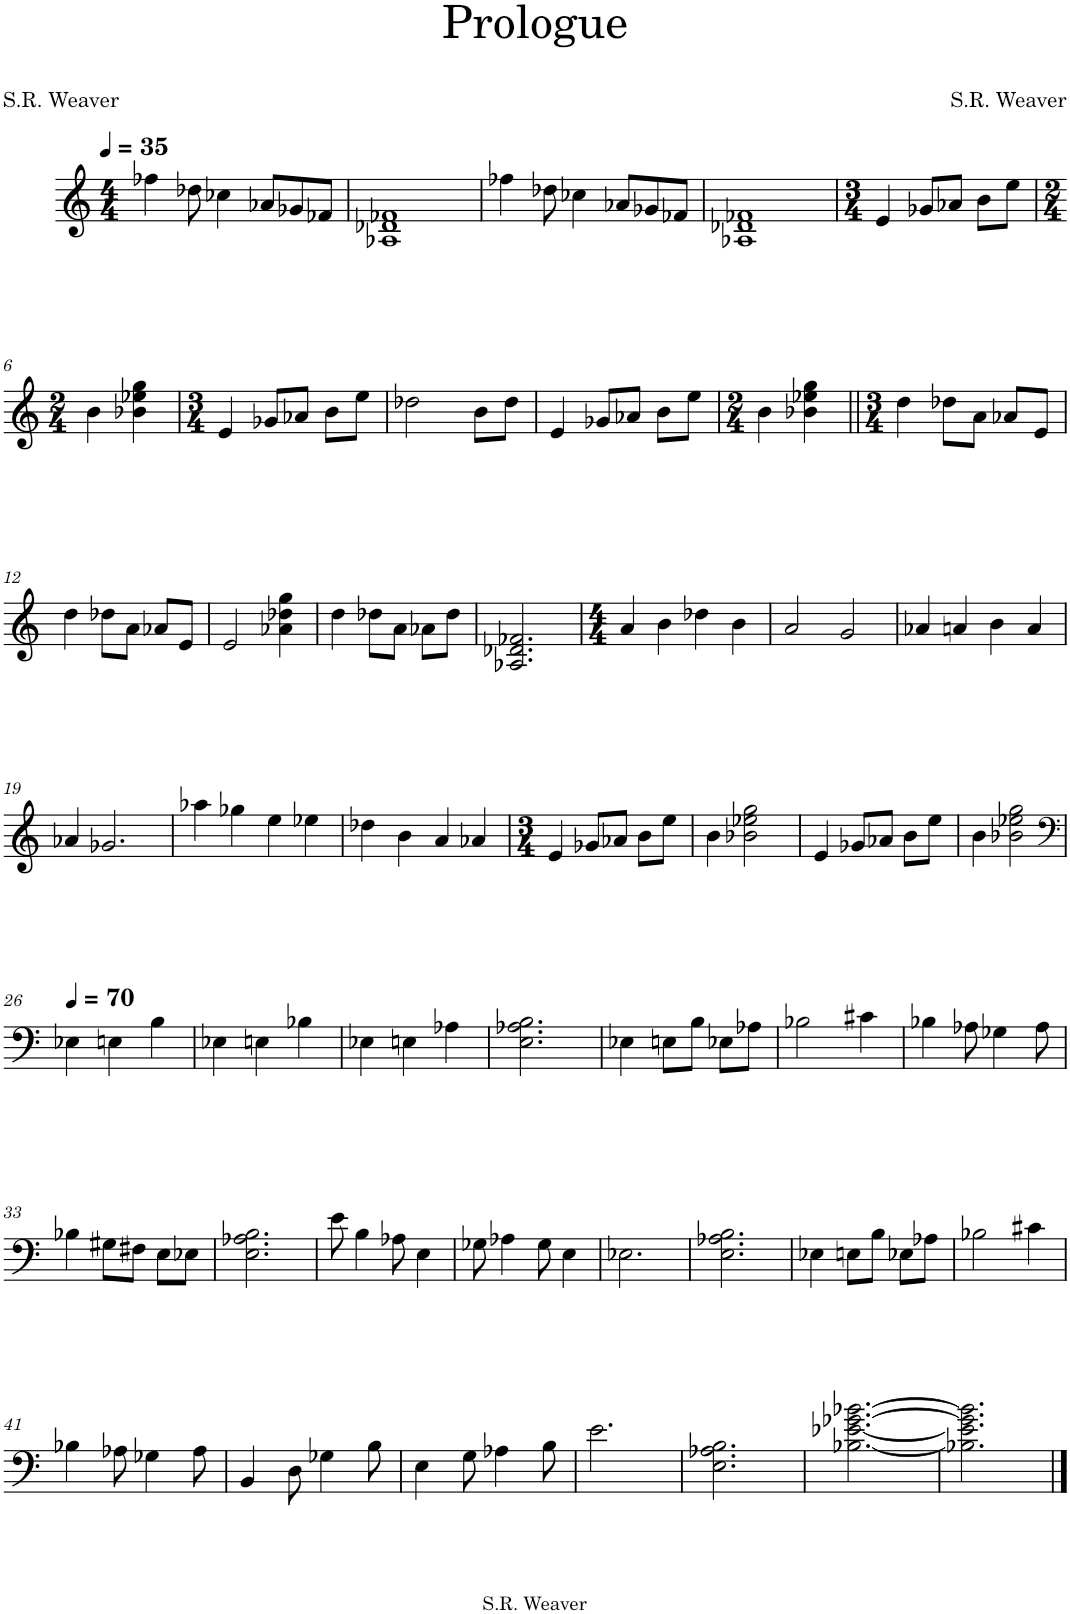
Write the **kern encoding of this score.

**kern
*part1
*staff1
*I"Piano
*I'Pno.
*clefG2
*k[]
*M4/4
*MM35
=1
4ff-X\
8dd-X\
4cc-X\
8a-X/L
8g-X/
8f-X/J
=2
1A-X 1d-X 1f-X
=3
4ff-X\
8dd-X\
4cc-X\
8a-X/L
8g-X/
8f-X/J
=4
1A-X 1d-X 1f-X
=5
*M3/4
4e/
8g-X/L
8a-X/J
8b\L
8ee\J
!!LO:LB:g=z
=6
*M2/4
4b\
4b-X\ 4ee-X\ 4gg\
=7
*M3/4
4e/
8g-X/L
8a-X/J
8b\L
8ee\J
=8
2dd-X\
8b\L
8dd-\J
=9
4e/
8g-X/L
8a-X/J
8b\L
8ee\J
=10
*M2/4
4b\
4b-X\ 4ee-X\ 4gg\
=11||
*M3/4
4dd\
8dd-X\L
8a\J
8a-X/L
8e/J
!!LO:LB:g=z
=12
4dd\
8dd-X\L
8a\J
8a-X/L
8e/J
=13
2e/
4a-X\ 4dd-X\ 4gg\
=14
4dd\
8dd-X\L
8a\J
8a-X\L
8dd-\J
=15
2.A-X/ 2.d-X/ 2.f-X/
=16
*M4/4
4a/
4b\
4dd-X\
4b\
=17
2a/
2g/
=18
4a-X/
4an/
4b\
4a/
!!LO:LB:g=z
=19
4a-X/
2.g-X/
=20
4aa-X\
4gg-X\
4ee\
4ee-X\
=21
4dd-X\
4b\
4a/
4a-X/
=22
*M3/4
4e/
8g-X/L
8a-X/J
8b\L
8ee\J
=23
4b\
2b-X\ 2ee-X\ 2gg\
=24
4e/
8g-X/L
8a-X/J
8b\L
8ee\J
=25
4b\
2b-X\ 2ee-X\ 2gg\
!!LO:LB:g=z
=26
*clefF4
*MM70
4E-X\
4En\
4B\
=27
4E-X\
4En\
4B-X\
=28
4E-X\
4En\
4A-X\
=29
2.E\ 2.A-X\ 2.B\
=30
4E-X\
8En\L
8B\J
8E-X\L
8A-X\J
=31
2B-X\
4c#X\
=32
4B-X\
8A-X\
4G-X\
8A-\
!!LO:LB:g=z
=33
4B-X\
8G#X\L
8F#X\J
8E\L
8E-X\J
=34
2.E\ 2.A-X\ 2.B\
=35
8e\
4B\
8A-X\
4E\
=36
8G-X\
4A-X\
8G-\
4E\
=37
2.E-X\
=38
2.E\ 2.A-X\ 2.B\
=39
4E-X\
8En\L
8B\J
8E-X\L
8A-X\J
=40
2B-X\
4c#X\
!!LO:LB:g=z
=41
4B-X\
8A-X\
4G-X\
8A-\
=42
4BB/
8D\
4G-X\
8B\
=43
4E\
8G\
4A-X\
8B\
=44
2.e\
=45
2.E\ 2.A-X\ 2.B\
=46
[2.B-X\ [2.e-X\ [2.g-X\ [2.b-X\
=47
2.B-X\] 2.e-\] 2.g-\] 2.b-\]
==
*-
